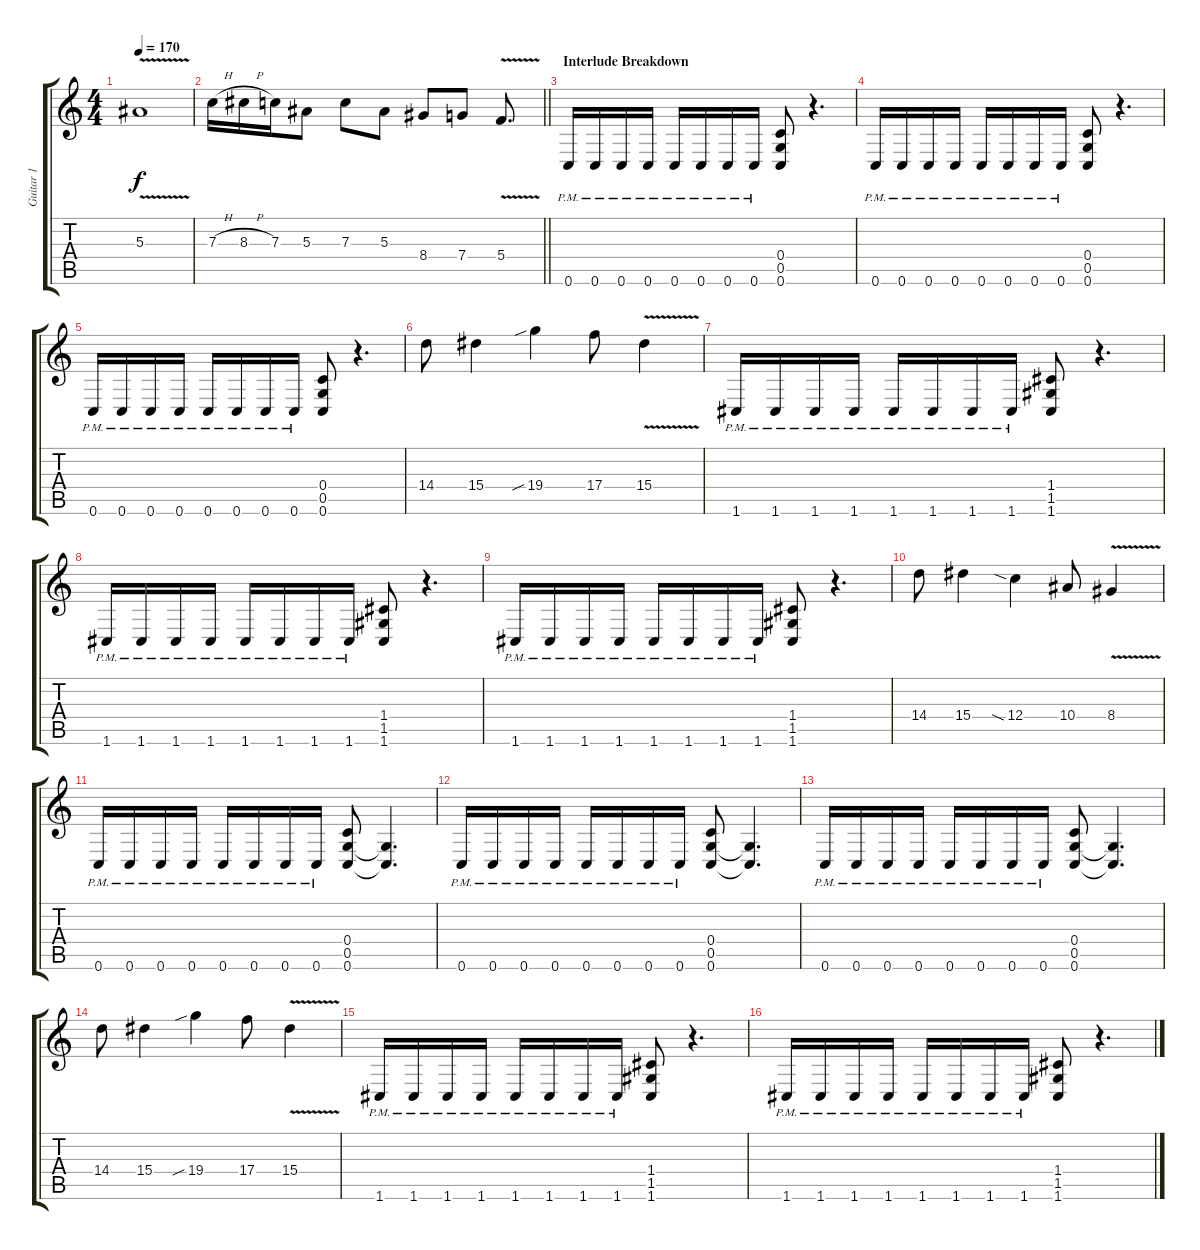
\track ("Guitar 1" "Guitar 1") {instrument distortionguitar}
\staff {score tabs}
\tuning (D4 A3 F3 C3 G2 C2) {hide}
\ts (4 4)
\tempo 170
\clef g2
\ks c
5.3{v}.1{dy f} |
\barLineRight lightlight
7.3{h}.16 8.3{h}.16 7.3.16 5.3.8 7.3.8 5.3.8 8.4.8 7.4.8 5.4{v}.8{d} |
\section ("" "Interlude Breakdown")
0.6{pm}.16 0.6{pm}.16 0.6{pm}.16 0.6{pm}.16 0.6{pm}.16 0.6{pm}.16 0.6{pm}.16 0.6{pm}.16 (0.4 0.5 0.6).8 r.4{d} |
0.6{pm}.16 0.6{pm}.16 0.6{pm}.16 0.6{pm}.16 0.6{pm}.16 0.6{pm}.16 0.6{pm}.16 0.6{pm}.16 (0.4 0.5 0.6).8 r.4{d} |
0.6{pm}.16 0.6{pm}.16 0.6{pm}.16 0.6{pm}.16 0.6{pm}.16 0.6{pm}.16 0.6{pm}.16 0.6{pm}.16 (0.4 0.5 0.6).8 r.4{d} |
14.4.8 15.4.4 19.4{sib}.4 17.4.8 15.4{v}.4 |
1.6{pm}.16 1.6{pm}.16 1.6{pm}.16 1.6{pm}.16 1.6{pm}.16 1.6{pm}.16 1.6{pm}.16 1.6{pm}.16 (1.4 1.5 1.6).8 r.4{d} |
1.6{pm}.16 1.6{pm}.16 1.6{pm}.16 1.6{pm}.16 1.6{pm}.16 1.6{pm}.16 1.6{pm}.16 1.6{pm}.16 (1.4 1.5 1.6).8 r.4{d} |
1.6{pm}.16 1.6{pm}.16 1.6{pm}.16 1.6{pm}.16 1.6{pm}.16 1.6{pm}.16 1.6{pm}.16 1.6{pm}.16 (1.4 1.5 1.6).8 r.4{d} |
14.4.8 15.4.4 12.4{sia}.4 10.4.8 8.4{v}.4 |
0.6{pm}.16 0.6{pm}.16 0.6{pm}.16 0.6{pm}.16 0.6{pm}.16 0.6{pm}.16 0.6{pm}.16 0.6{pm}.16 (0.4 0.5 0.6).8 (0.5{t} 0.6{t}).4{d} |
0.6{pm}.16 0.6{pm}.16 0.6{pm}.16 0.6{pm}.16 0.6{pm}.16 0.6{pm}.16 0.6{pm}.16 0.6{pm}.16 (0.4 0.5 0.6).8 (0.5{t} 0.6{t}).4{d} |
0.6{pm}.16 0.6{pm}.16 0.6{pm}.16 0.6{pm}.16 0.6{pm}.16 0.6{pm}.16 0.6{pm}.16 0.6{pm}.16 (0.4 0.5 0.6).8 (0.5{t} 0.6{t}).4{d} |
14.4.8 15.4.4 19.4{sib}.4 17.4.8 15.4{v}.4 |
1.6{pm}.16 1.6{pm}.16 1.6{pm}.16 1.6{pm}.16 1.6{pm}.16 1.6{pm}.16 1.6{pm}.16 1.6{pm}.16 (1.4 1.5 1.6).8 r.4{d} |
1.6{pm}.16 1.6{pm}.16 1.6{pm}.16 1.6{pm}.16 1.6{pm}.16 1.6{pm}.16 1.6{pm}.16 1.6{pm}.16 (1.4 1.5 1.6).8 r.4{d}
